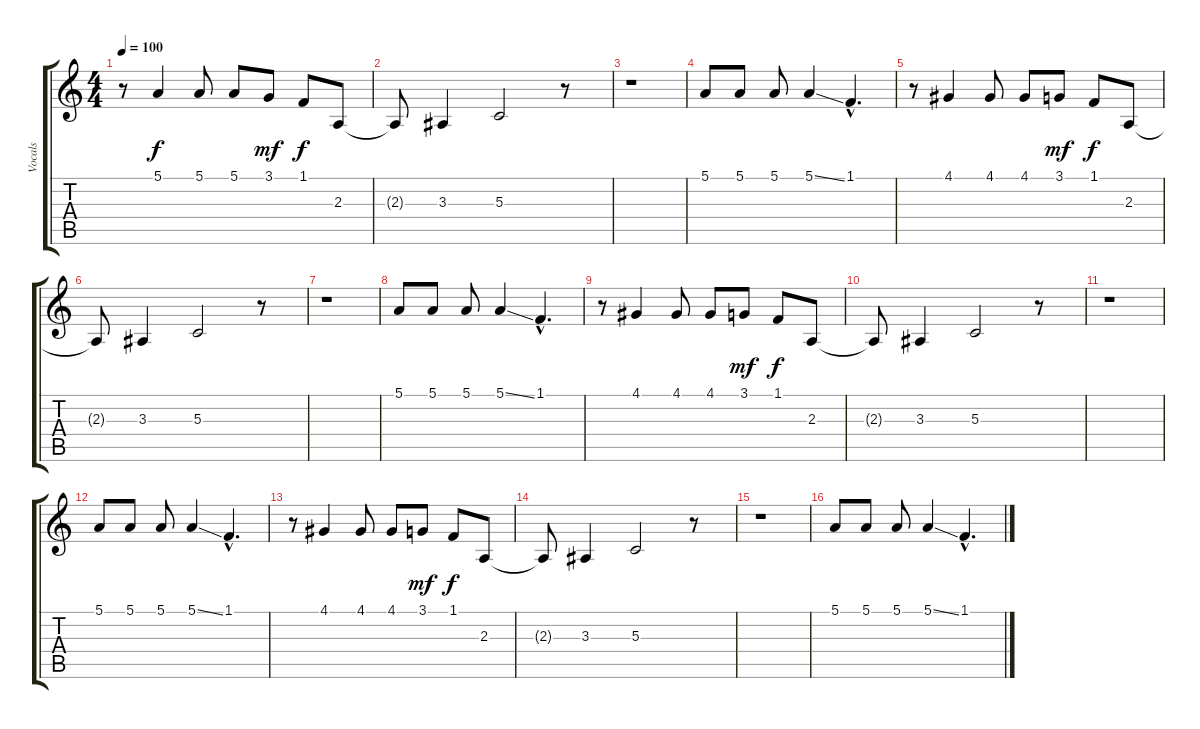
\track ("Vocals" "Vocals") {instrument altosax}
\staff {score tabs}
\tuning (E4 B3 G3 D3 A2 E2) {hide}
\ts (4 4)
\tempo 100
\clef g2
\ks c
r.8{dy f} 5.1.4 5.1.8 5.1.8 3.1.8{dy mf} 1.1.8{dy f} 2.3.8 |
2.3{t}.8 3.3.4 5.3.2 r.8 |
r.1 |
5.1.8 5.1.8 5.1.8 5.1{ss}.4 1.1{hac}.4{d} |
r.8 4.1.4 4.1.8 4.1.8 3.1.8{dy mf} 1.1.8{dy f} 2.3.8 |
2.3{t}.8 3.3.4 5.3.2 r.8 |
r.1 |
5.1.8 5.1.8 5.1.8 5.1{ss}.4 1.1{hac}.4{d} |
r.8 4.1.4 4.1.8 4.1.8 3.1.8{dy mf} 1.1.8{dy f} 2.3.8 |
2.3{t}.8 3.3.4 5.3.2 r.8 |
r.1 |
5.1.8 5.1.8 5.1.8 5.1{ss}.4 1.1{hac}.4{d} |
r.8 4.1.4 4.1.8 4.1.8 3.1.8{dy mf} 1.1.8{dy f} 2.3.8 |
2.3{t}.8 3.3.4 5.3.2 r.8 |
r.1 |
5.1.8 5.1.8 5.1.8 5.1{ss}.4 1.1{hac}.4{d}
